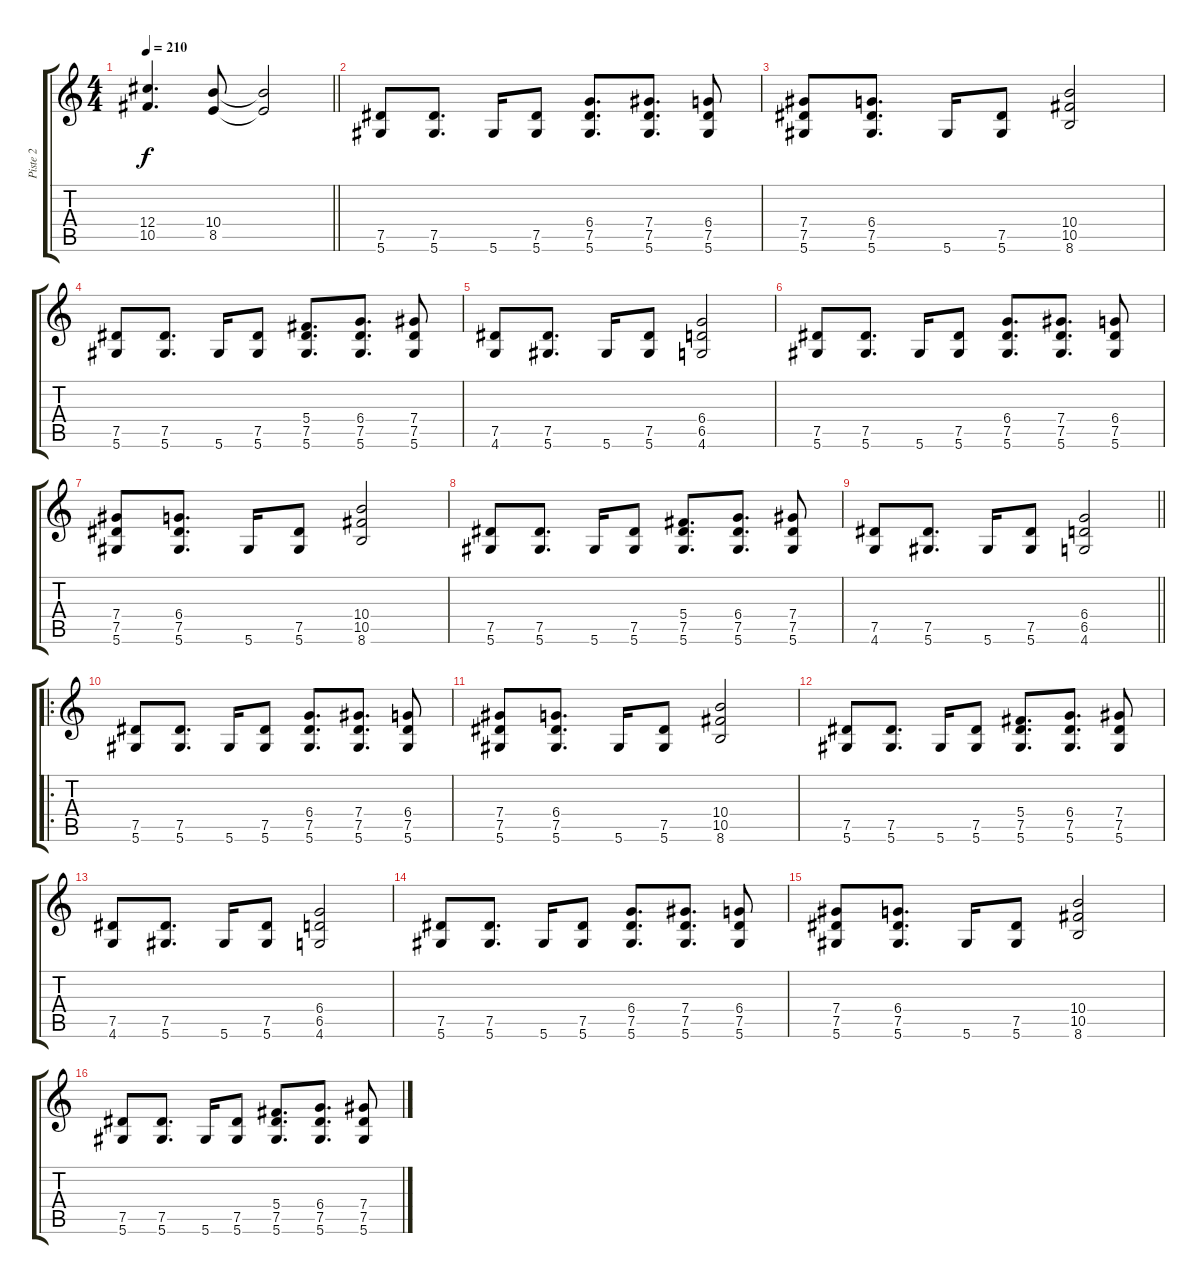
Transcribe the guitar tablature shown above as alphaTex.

\track ("Piste 2" "Piste 2") {instrument distortionguitar}
\staff {score tabs}
\tuning (Eb4 Bb3 Gb3 Db3 Ab2 Eb2) {hide}
\ts (4 4)
\tempo 210
\clef g2
\barLineRight lightlight
\ks c
(12.4 10.5).4{d dy f} (10.4 8.5).8 (10.4{t} 8.5{t}).2 |
\section ("" "")
(7.5 5.6).8 (7.5 5.6).8{d} 5.6.16 (7.5 5.6).8 (6.4 7.5 5.6).8{d} (7.4 7.5 5.6).8{d} (6.4 7.5 5.6).8 |
(7.4 7.5 5.6).8 (6.4 7.5 5.6).8{d} 5.6.16 (7.5 5.6).8 (10.4 10.5 8.6).2 |
(7.5 5.6).8 (7.5 5.6).8{d} 5.6.16 (7.5 5.6).8 (5.4 7.5 5.6).8{d} (6.4 7.5 5.6).8{d} (7.4 7.5 5.6).8 |
(7.5 4.6).8 (7.5 5.6).8{d} 5.6.16 (7.5 5.6).8 (6.4 6.5 4.6).2 |
(7.5 5.6).8 (7.5 5.6).8{d} 5.6.16 (7.5 5.6).8 (6.4 7.5 5.6).8{d} (7.4 7.5 5.6).8{d} (6.4 7.5 5.6).8 |
(7.4 7.5 5.6).8 (6.4 7.5 5.6).8{d} 5.6.16 (7.5 5.6).8 (10.4 10.5 8.6).2 |
(7.5 5.6).8 (7.5 5.6).8{d} 5.6.16 (7.5 5.6).8 (5.4 7.5 5.6).8{d} (6.4 7.5 5.6).8{d} (7.4 7.5 5.6).8 |
\barLineRight lightlight
(7.5 4.6).8 (7.5 5.6).8{d} 5.6.16 (7.5 5.6).8 (6.4 6.5 4.6).2 |
\ro
\section ("" "")
(7.5 5.6).8 (7.5 5.6).8{d} 5.6.16 (7.5 5.6).8 (6.4 7.5 5.6).8{d} (7.4 7.5 5.6).8{d} (6.4 7.5 5.6).8 |
(7.4 7.5 5.6).8 (6.4 7.5 5.6).8{d} 5.6.16 (7.5 5.6).8 (10.4 10.5 8.6).2 |
(7.5 5.6).8 (7.5 5.6).8{d} 5.6.16 (7.5 5.6).8 (5.4 7.5 5.6).8{d} (6.4 7.5 5.6).8{d} (7.4 7.5 5.6).8 |
(7.5 4.6).8 (7.5 5.6).8{d} 5.6.16 (7.5 5.6).8 (6.4 6.5 4.6).2 |
(7.5 5.6).8 (7.5 5.6).8{d} 5.6.16 (7.5 5.6).8 (6.4 7.5 5.6).8{d} (7.4 7.5 5.6).8{d} (6.4 7.5 5.6).8 |
(7.4 7.5 5.6).8 (6.4 7.5 5.6).8{d} 5.6.16 (7.5 5.6).8 (10.4 10.5 8.6).2 |
(7.5 5.6).8 (7.5 5.6).8{d} 5.6.16 (7.5 5.6).8 (5.4 7.5 5.6).8{d} (6.4 7.5 5.6).8{d} (7.4 7.5 5.6).8
